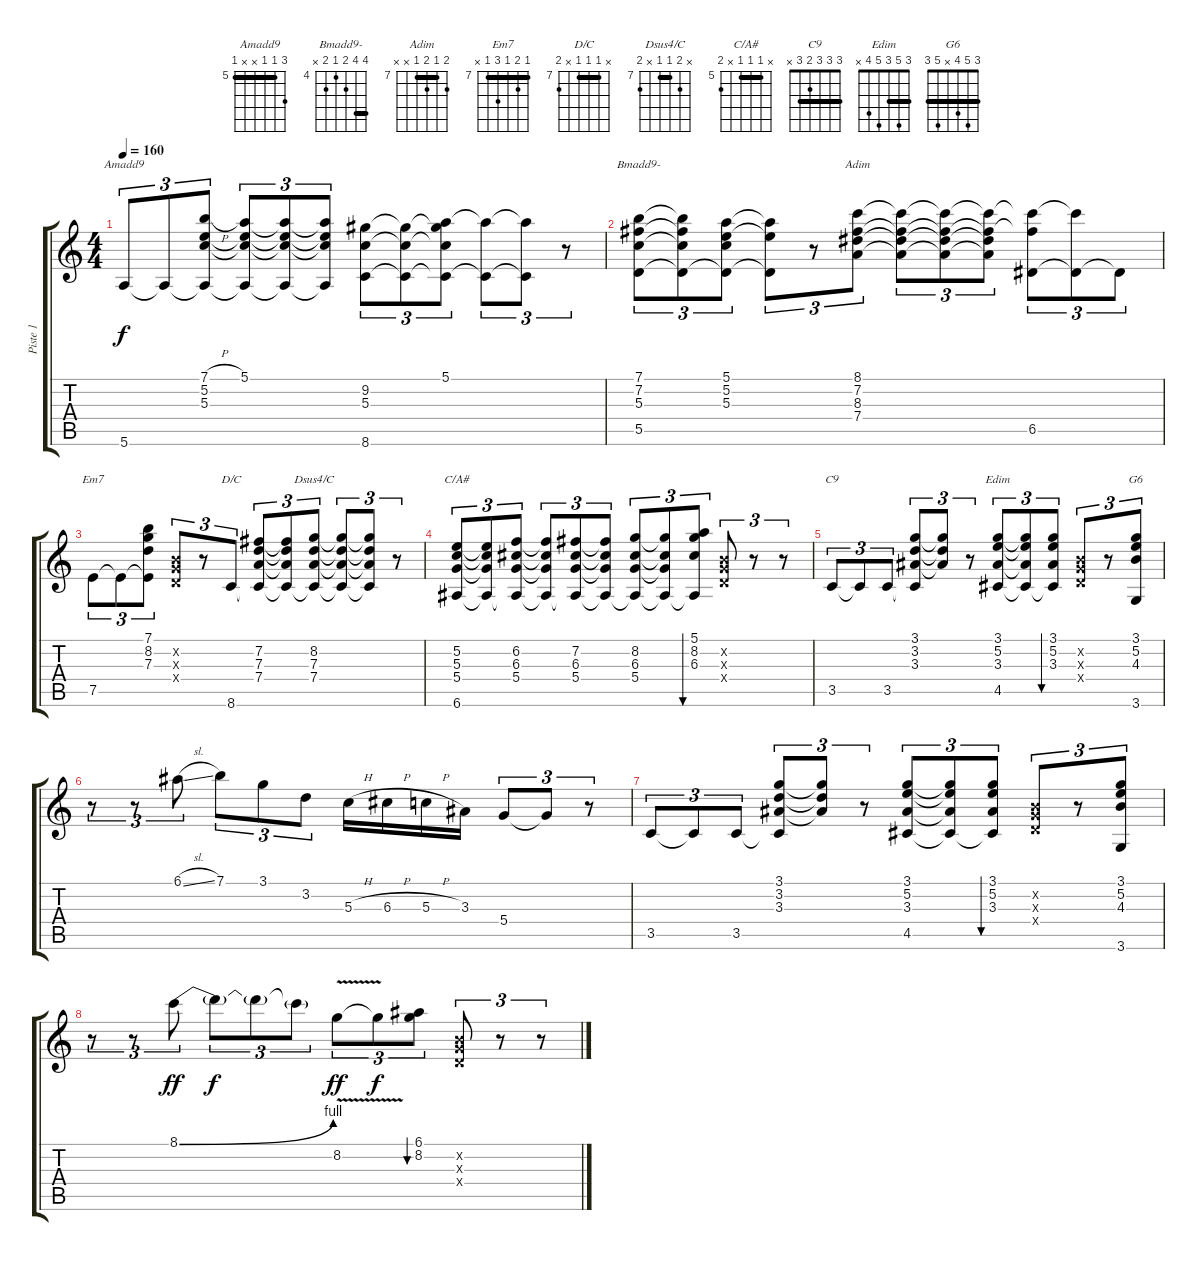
\track ("Piste 1" "Piste 1") {instrument acousticguitarnylon}
\staff {score tabs}
\tuning (E4 B3 G3 D3 A2 E2) {hide}
\chord ("Amadd9" 7 5 5 x x 5) {firstfret 5 barre 5}
\chord ("Bmadd9-" 7 7 5 4 5 x) {firstfret 4 barre 7}
\chord ("Adim" 8 7 8 7 x x) {firstfret 7 barre 7}
\chord ("Em7" 7 8 7 9 7 x) {firstfret 7 barre 7}
\chord ("D/C" x 7 7 7 x 8) {firstfret 7 barre 7}
\chord ("Dsus4/C" x 8 7 7 x 8) {firstfret 7 barre 7}
\chord ("C/A#" x 5 5 5 x 6) {firstfret 5 barre 5}
\chord ("C9" 3 3 3 2 3 x) {barre 3}
\chord ("Edim" 3 5 3 5 4 x) {barre 3}
\chord ("G6" 3 5 4 x 5 3) {barre 3}
\ts (4 4)
\tempo 160
\clef g2
\ks c
5.6.8{tu (3 2) ch "Amadd9" dy f} 5.6{t}.8{tu (3 2)} (7.1{h} 5.2 5.3 5.6{t}).8{tu (3 2)} (5.1 5.2{t} 5.3{t} 5.6{t}).8{tu (3 2)} (5.1{t} 5.2{t} 5.3{t} 5.6{t}).8{tu (3 2)} (5.1{t} 5.2{t} 5.3{t} 5.6{t}).8{tu (3 2)} (9.2 5.3 8.6).8{tu (3 2)} (9.2{t} 5.3{t} 8.6{t}).8{tu (3 2)} (5.1 9.2{t} 5.3{t} 8.6{t}).8{tu (3 2)} (5.1{t} 8.6{t}).8{tu (3 2)} (5.1{t} 8.6{t}).8{tu (3 2)} r.8{tu (3 2)} |
(7.1 7.2 5.3 5.5).8{tu (3 2) ch "Bmadd9-"} (7.1{t} 7.2{t} 5.3{t} 5.5{t}).8{tu (3 2)} (5.1 5.2 5.3 5.5{t}).8{tu (3 2)} (5.1{t} 5.2{t} 5.5{t}).8{tu (3 2)} r.8{tu (3 2)} (8.1 7.2 8.3 7.4).8{tu (3 2) ch "Adim"} (8.1{t} 7.2{t} 8.3{t} 7.4{t}).8{tu (3 2)} (8.1{t} 7.2{t} 8.3{t} 7.4{t}).8{tu (3 2)} (8.1{t} 7.2{t} 8.3{t} 7.4{t}).8{tu (3 2)} (8.1{t} 7.2{t} 6.5).8{tu (3 2)} (8.1{t} 6.5{t}).8{tu (3 2)} 6.5{t}.8{tu (3 2)} |
7.5.8{tu (3 2) ch "Em7"} 7.5{t}.8{tu (3 2)} (7.1 8.2 7.3 7.5{t}).8{tu (3 2)} (0.2{x} 0.3{x} 0.4{x}).8{tu (3 2)} r.8{tu (3 2)} 8.6.8{tu (3 2) ch "D/C"} (7.2 7.3 7.4 8.6{t}).8{tu (3 2)} (7.2{t} 7.3{t} 7.4{t} 8.6{t}).8{tu (3 2)} (8.2 7.3 7.4 8.6{t}).8{tu (3 2) ch "Dsus4/C"} (8.2{t} 7.3{t} 7.4{t} 8.6{t}).8{tu (3 2)} (8.2{t} 7.3{t} 7.4{t} 8.6{t}).8{tu (3 2)} r.8{tu (3 2)} |
(5.2 5.3 5.4 6.6).8{tu (3 2) ch "C/A#"} (5.2{t} 5.3{t} 5.4{t} 6.6{t}).8{tu (3 2)} (6.2 6.3 5.4 6.6{t}).8{tu (3 2)} (6.2{t} 6.3{t} 5.4{t} 6.6{t}).8{tu (3 2)} (7.2 6.3 5.4 6.6{t}).8{tu (3 2)} (7.2{t} 6.3{t} 5.4{t} 6.6{t}).8{tu (3 2)} (8.2 6.3 5.4 6.6{t}).8{tu (3 2)} (8.2{t} 6.3{t} 5.4{t} 6.6{t}).8{tu (3 2)} (5.1 8.2 6.3 6.6{t}).8{tu (3 2) bu 60} (0.2{x} 0.3{x} 0.4{x}).8{tu (3 2)} r.8{tu (3 2)} r.8{tu (3 2)} |
3.5.8{tu (3 2) ch "C9"} 3.5{t}.8{tu (3 2)} 3.5.8{tu (3 2)} (3.1 3.2 3.3 3.5{t}).8{tu (3 2)} (3.1{t} 3.2{t} 3.3{t}).8{tu (3 2)} r.8{tu (3 2)} (3.1 5.2 3.3 4.5).8{tu (3 2) ch "Edim"} (3.1{t} 5.2{t} 3.3{t} 4.5{t}).8{tu (3 2)} (3.1 5.2 3.3 4.5{t}).8{tu (3 2) bu 60} (0.2{x} 0.3{x} 0.4{x}).8{tu (3 2)} r.8{tu (3 2)} (3.1 5.2 4.3 3.6).8{tu (3 2) ch "G6"} |
r.8{tu (3 2)} r.8{tu (3 2)} 6.1{sl}.8{tu (3 2)} 7.1.8{tu (3 2)} 3.1.8{tu (3 2)} 3.2.8{tu (3 2)} 5.3{h}.16 6.3{h}.16 5.3{h}.16 3.3.16 5.4.8{tu (3 2)} 5.4{t}.8{tu (3 2)} r.8{tu (3 2)} |
3.5.8{tu (3 2)} 3.5{t}.8{tu (3 2)} 3.5.8{tu (3 2)} (3.1 3.2 3.3 3.5{t}).8{tu (3 2)} (3.1{t} 3.2{t} 3.3{t}).8{tu (3 2)} r.8{tu (3 2)} (3.1 5.2 3.3 4.5).8{tu (3 2)} (3.1{t} 5.2{t} 3.3{t} 4.5{t}).8{tu (3 2)} (3.1 5.2 3.3 4.5{t}).8{tu (3 2) bu 60} (0.2{x} 0.3{x} 0.4{x}).8{tu (3 2)} r.8{tu (3 2)} (3.1 5.2 4.3 3.6).8{tu (3 2)} |
r.8{tu (3 2)} r.8{tu (3 2)} 8.1{be (bend 0 0 60 4)}.8{tu (3 2) dy ff} 8.1{t}.8{tu (3 2) dy f} 8.1{t}.8{tu (3 2)} 8.1{t}.8{tu (3 2)} 8.2{v}.8{tu (3 2) dy ff} 8.2{t}.8{tu (3 2) dy f} (6.1 8.2).8{tu (3 2) bu 60} (0.2{x} 0.3{x} 0.4{x}).8{tu (3 2)} r.8{tu (3 2)} r.8{tu (3 2)}
